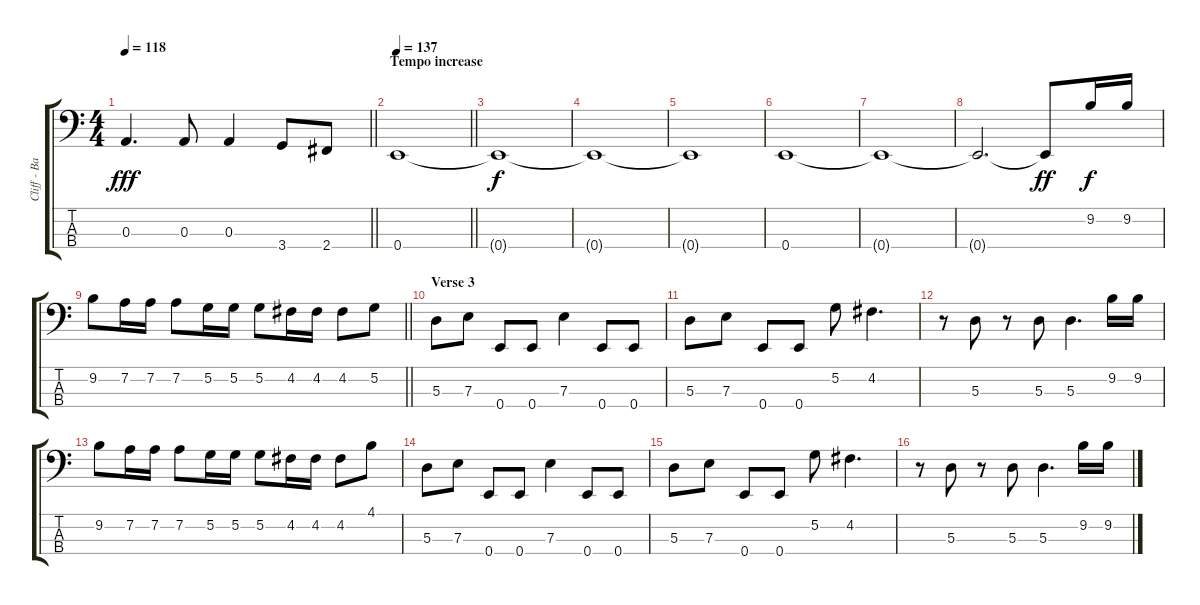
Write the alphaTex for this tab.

\track ("Cliff - Bass" "Cliff - Ba") {instrument electricbassfinger}
\staff {score tabs}
\tuning (G2 D2 A1 E1) {hide}
\ts (4 4)
\tempo 118
\clef f4
\barLineRight lightlight
\ks c
0.3.4{d dy fff} 0.3.8 0.3.4 3.4.8 2.4.8 |
\section ("" "Tempo increase")
\tempo 137
\barLineRight lightlight
0.4.1 |
0.4{t}.1{dy f} |
0.4{t}.1 |
0.4{t}.1 |
0.4.1 |
0.4{t}.1 |
0.4{t}.2{d} 0.4{t}.8{dy ff} 9.2.16{dy f volume 12} 9.2.16 |
\barLineRight lightlight
9.2.8 7.2.16 7.2.16 7.2.8 5.2.16 5.2.16 5.2.8 4.2.16 4.2.16 4.2.8 5.2.8 |
\section ("" "Verse 3")
5.3.8 7.3.8 0.4.8 0.4.8 7.3.4 0.4.8 0.4.8 |
5.3.8 7.3.8 0.4.8 0.4.8 5.2.8 4.2.4{d} |
r.8 5.3.8 r.8 5.3.8 5.3.4{d} 9.2.16 9.2.16 |
9.2.8 7.2.16 7.2.16 7.2.8 5.2.16 5.2.16 5.2.8 4.2.16 4.2.16 4.2.8 4.1.8 |
5.3.8 7.3.8 0.4.8 0.4.8 7.3.4 0.4.8 0.4.8 |
5.3.8 7.3.8 0.4.8 0.4.8 5.2.8 4.2.4{d} |
r.8 5.3.8 r.8 5.3.8 5.3.4{d} 9.2.16 9.2.16
